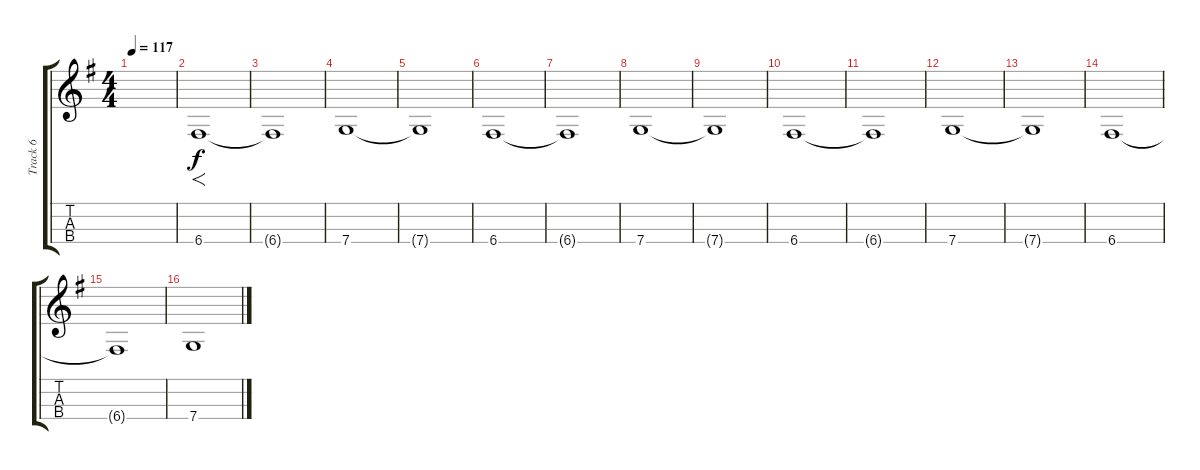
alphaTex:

\track ("Track 6" "Track 6") {instrument viola}
\staff {score tabs}
\tuning (A4 D4 G3 C3) {hide}
\ts (4 4)
\tempo 117
\clef g2
\ks g
|
6.4.1{f} |
6.4{t}.1 |
7.4.1 |
7.4{t}.1 |
6.4.1 |
6.4{t}.1 |
7.4.1 |
7.4{t}.1 |
6.4.1 |
6.4{t}.1 |
7.4.1 |
7.4{t}.1 |
6.4.1{volume 0} |
6.4{t}.1 |
7.4.1
